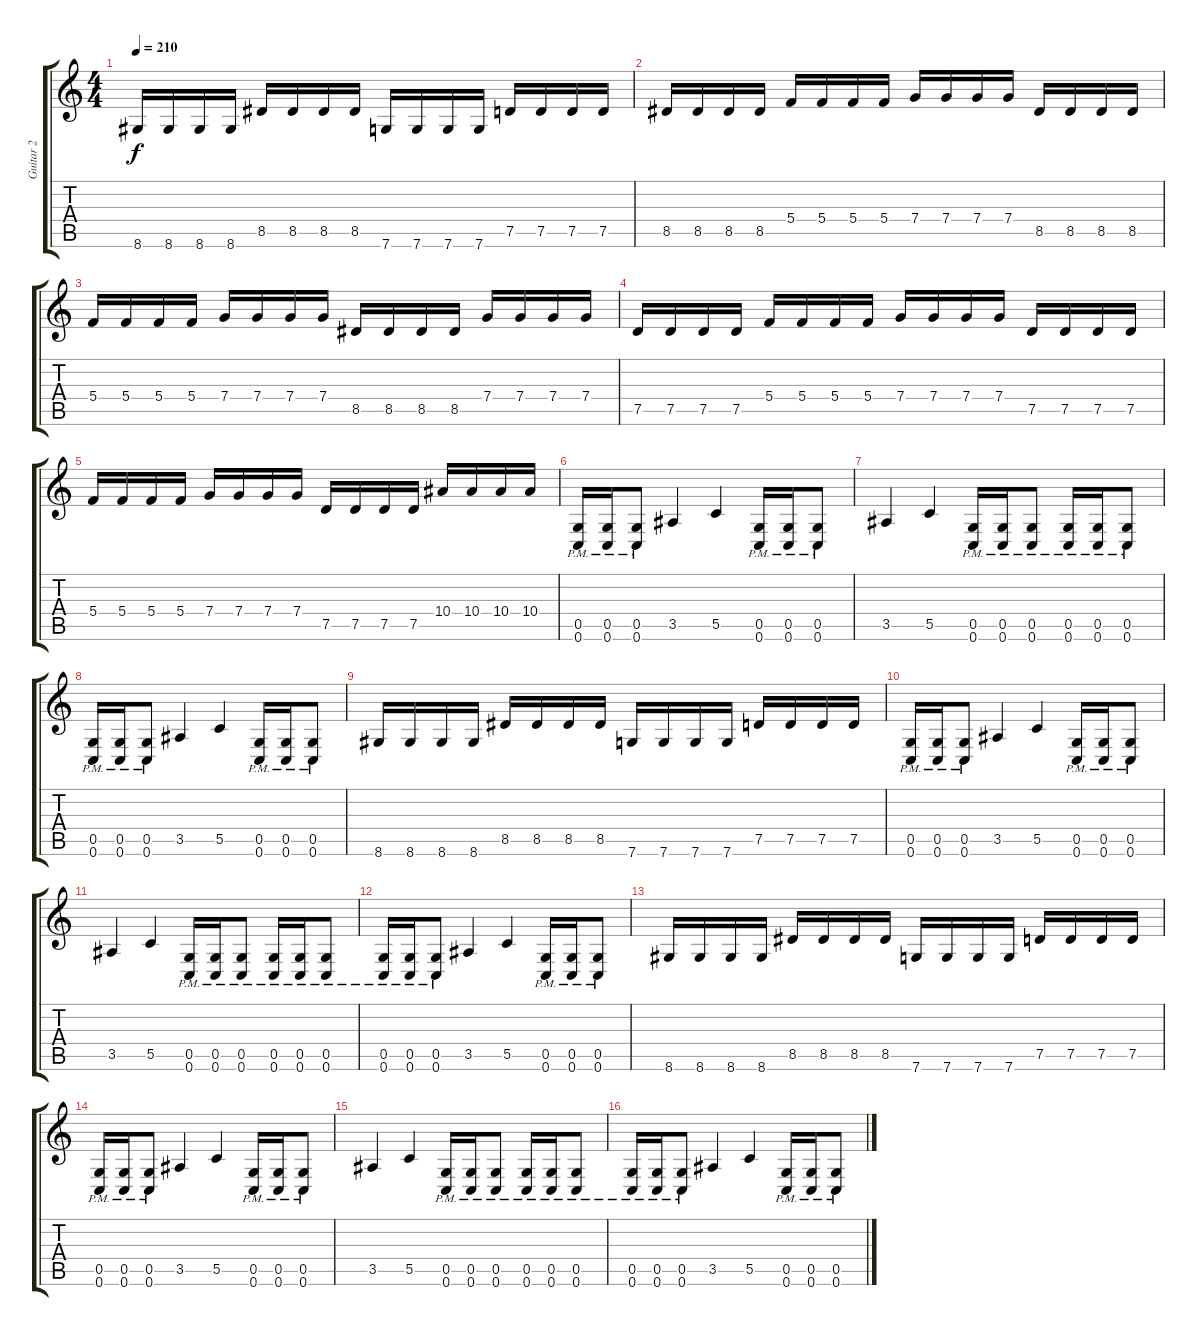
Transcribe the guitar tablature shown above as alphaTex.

\track ("Guitar 2" "Guitar 2") {instrument distortionguitar}
\staff {score tabs}
\tuning (D4 A3 F3 C3 G2 C2) {hide}
\ts (4 4)
\tempo 210
\clef g2
\ks c
8.6.16{dy f} 8.6.16 8.6.16 8.6.16 8.5.16 8.5.16 8.5.16 8.5.16 7.6.16 7.6.16 7.6.16 7.6.16 7.5.16 7.5.16 7.5.16 7.5.16 |
8.5.16 8.5.16 8.5.16 8.5.16 5.4.16 5.4.16 5.4.16 5.4.16 7.4.16 7.4.16 7.4.16 7.4.16 8.5.16 8.5.16 8.5.16 8.5.16 |
5.4.16 5.4.16 5.4.16 5.4.16 7.4.16 7.4.16 7.4.16 7.4.16 8.5.16 8.5.16 8.5.16 8.5.16 7.4.16 7.4.16 7.4.16 7.4.16 |
7.5.16 7.5.16 7.5.16 7.5.16 5.4.16 5.4.16 5.4.16 5.4.16 7.4.16 7.4.16 7.4.16 7.4.16 7.5.16 7.5.16 7.5.16 7.5.16 |
5.4.16 5.4.16 5.4.16 5.4.16 7.4.16 7.4.16 7.4.16 7.4.16 7.5.16 7.5.16 7.5.16 7.5.16 10.4.16 10.4.16 10.4.16 10.4.16 |
(0.5{pm} 0.6{pm}).16 (0.5{pm} 0.6{pm}).16 (0.5{pm} 0.6{pm}).8 3.5.4 5.5.4 (0.5{pm} 0.6{pm}).16 (0.5{pm} 0.6{pm}).16 (0.5{pm} 0.6{pm}).8 |
3.5.4 5.5.4 (0.5{pm} 0.6{pm}).16 (0.5{pm} 0.6{pm}).16 (0.5{pm} 0.6{pm}).8 (0.5{pm} 0.6{pm}).16 (0.5{pm} 0.6{pm}).16 (0.5{pm} 0.6{pm}).8 |
(0.5{pm} 0.6{pm}).16 (0.5{pm} 0.6{pm}).16 (0.5{pm} 0.6{pm}).8 3.5.4 5.5.4 (0.5{pm} 0.6{pm}).16 (0.5{pm} 0.6{pm}).16 (0.5{pm} 0.6{pm}).8 |
8.6.16 8.6.16 8.6.16 8.6.16 8.5.16 8.5.16 8.5.16 8.5.16 7.6.16 7.6.16 7.6.16 7.6.16 7.5.16 7.5.16 7.5.16 7.5.16 |
(0.5{pm} 0.6{pm}).16 (0.5{pm} 0.6{pm}).16 (0.5{pm} 0.6{pm}).8 3.5.4 5.5.4 (0.5{pm} 0.6{pm}).16 (0.5{pm} 0.6{pm}).16 (0.5{pm} 0.6{pm}).8 |
3.5.4 5.5.4 (0.5{pm} 0.6{pm}).16 (0.5{pm} 0.6{pm}).16 (0.5{pm} 0.6{pm}).8 (0.5{pm} 0.6{pm}).16 (0.5{pm} 0.6{pm}).16 (0.5{pm} 0.6{pm}).8 |
(0.5{pm} 0.6{pm}).16 (0.5{pm} 0.6{pm}).16 (0.5{pm} 0.6{pm}).8 3.5.4 5.5.4 (0.5{pm} 0.6{pm}).16 (0.5{pm} 0.6{pm}).16 (0.5{pm} 0.6{pm}).8 |
8.6.16 8.6.16 8.6.16 8.6.16 8.5.16 8.5.16 8.5.16 8.5.16 7.6.16 7.6.16 7.6.16 7.6.16 7.5.16 7.5.16 7.5.16 7.5.16 |
(0.5{pm} 0.6{pm}).16 (0.5{pm} 0.6{pm}).16 (0.5{pm} 0.6{pm}).8 3.5.4 5.5.4 (0.5{pm} 0.6{pm}).16 (0.5{pm} 0.6{pm}).16 (0.5{pm} 0.6{pm}).8 |
3.5.4 5.5.4 (0.5{pm} 0.6{pm}).16 (0.5{pm} 0.6{pm}).16 (0.5{pm} 0.6{pm}).8 (0.5{pm} 0.6{pm}).16 (0.5{pm} 0.6{pm}).16 (0.5{pm} 0.6{pm}).8 |
(0.5{pm} 0.6{pm}).16 (0.5{pm} 0.6{pm}).16 (0.5{pm} 0.6{pm}).8 3.5.4 5.5.4 (0.5{pm} 0.6{pm}).16 (0.5{pm} 0.6{pm}).16 (0.5{pm} 0.6{pm}).8
